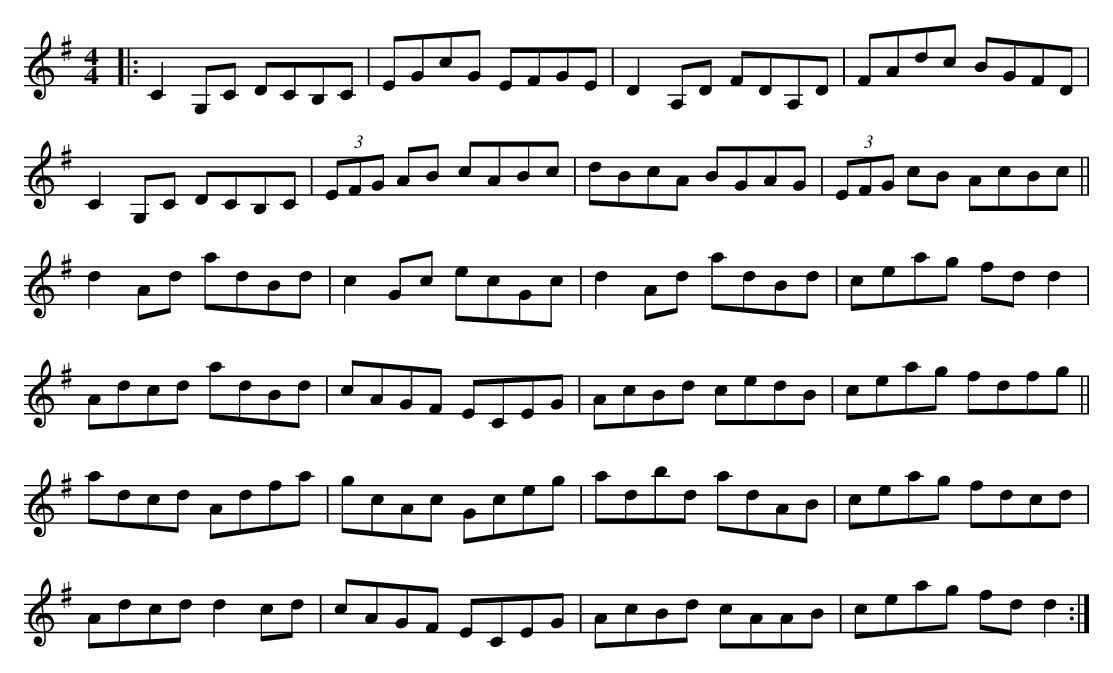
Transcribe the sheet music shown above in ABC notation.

X:1
M:4/4
K:G
|:C2G,C DCB,C|EGcG EFGE|D2 A,D FDA,D|FAdc BGFD|
C2G,C DCB,C|(3EFG AB cABc|dBcA BGAG|(3EFG cB AcBc||
d2Ad adBd|c2Gc ecGc|d2Ad adBd|ceag fdd2|
Adcd adBd|cAGF ECEG|AcBd cedB|ceag fdfg||
adcd Adfa|gcAc Gceg|adbd adAB|ceag fdcd|
Adcd d2cd|cAGF ECEG|AcBd cAAB|ceag fdd2:|
